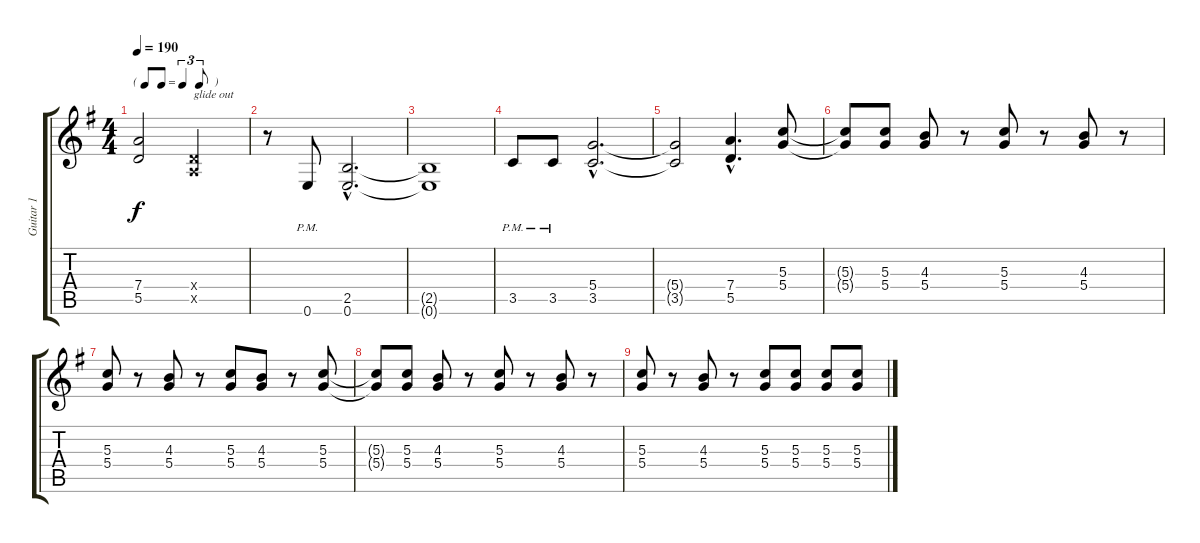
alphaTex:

\track ("Guitar 1" "Guitar 1") {instrument distortionguitar}
\staff {score tabs}
\tuning (E4 B3 G3 D3 A2 E2) {hide}
\ts (4 4)
\tf triplet8th
\tempo 190
\clef g2
\ks g
(7.4 5.5).2{dy f} (0.4{x} 0.5{x}).2{txt "glide out"} |
r.8 0.6{pm}.8 (2.5{hac} 0.6{hac}).2{d} |
(2.5{t} 0.6{t}).1 |
3.5{pm}.8 3.5{pm}.8 (5.4{hac} 3.5{hac}).2{d} |
(5.4{t} 3.5{t}).2 (7.4{hac} 5.5{hac}).4{d} (5.3 5.4).8 |
(5.3{t} 5.4{t}).8 (5.3 5.4).8 (4.3 5.4).8 r.8 (5.3 5.4).8 r.8 (4.3 5.4).8 r.8 |
(5.3 5.4).8 r.8 (4.3 5.4).8 r.8 (5.3 5.4).8 (4.3 5.4).8 r.8 (5.3 5.4).8 |
(5.3{t} 5.4{t}).8 (5.3 5.4).8 (4.3 5.4).8 r.8 (5.3 5.4).8 r.8 (4.3 5.4).8 r.8 |
(5.3 5.4).8 r.8 (4.3 5.4).8 r.8 (5.3 5.4).8 (5.3 5.4).8 (5.3 5.4).8 (5.3 5.4).8
